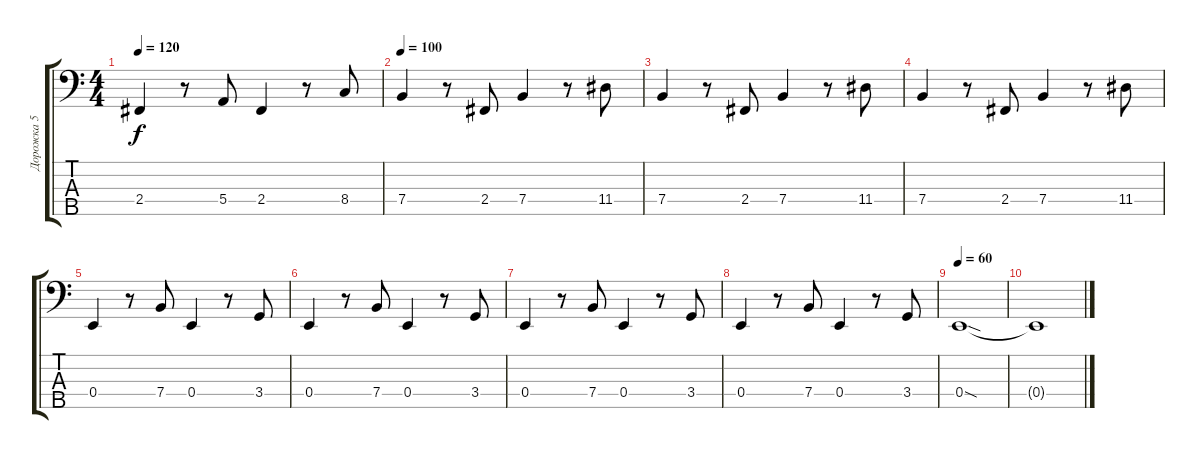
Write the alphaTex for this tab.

\track ("Дорожка 5" "Дорожка 5") {instrument fretlessbass}
\staff {score tabs}
\tuning (G2 D2 A1 E1 B0) {hide}
\ts (4 4)
\tempo 120
\clef f4
\ks c
2.4.4{dy f} r.8 5.4.8 2.4.4 r.8 8.4.8 |
\tempo 100
7.4.4 r.8 2.4.8 7.4.4 r.8 11.4.8 |
7.4.4 r.8 2.4.8 7.4.4 r.8 11.4.8 |
7.4.4 r.8 2.4.8 7.4.4 r.8 11.4.8 |
0.4.4 r.8 7.4.8 0.4.4 r.8 3.4.8 |
0.4.4 r.8 7.4.8 0.4.4 r.8 3.4.8 |
0.4.4 r.8 7.4.8 0.4.4 r.8 3.4.8 |
0.4.4 r.8 7.4.8 0.4.4 r.8 3.4.8 |
\tempo 60
0.4{sod}.1 |
0.4{t}.1
